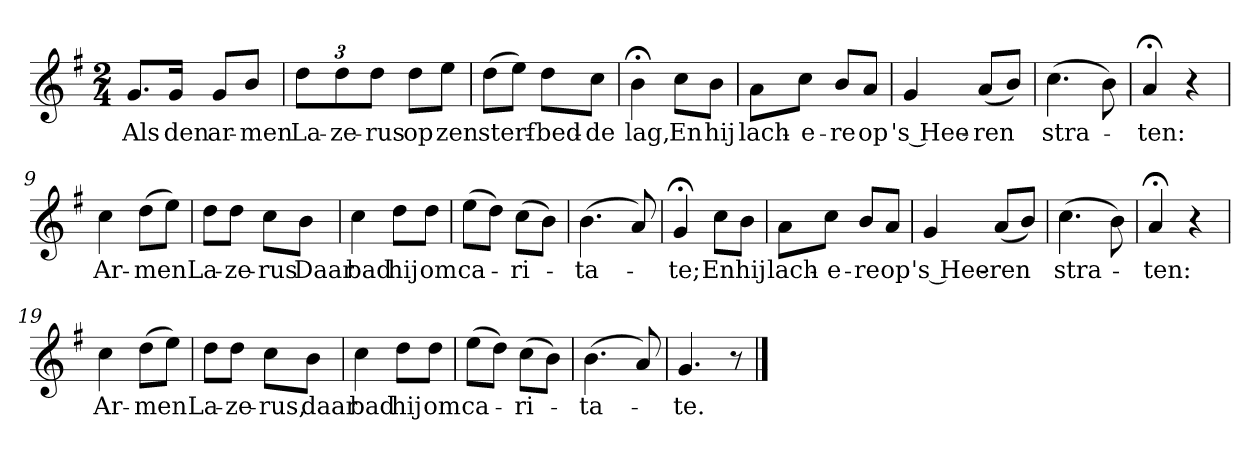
**kern	**text
*part1	*part1
*staff1	*staff1
*clefG2	*
*k[f#]	*
*G:	*
*M2/4	*
*MM120	*
=1	=1
8.g/L	Als
16g/Jk	den
8g/L	ar-
8b/J	-men
=2	=2
12dd\L	La-
12dd\	-ze-
12dd\J	-rus
8dd\L	op
8ee\J	zen
=3	=3
(8dd\L	sterf-
8ee\J)	.
8dd\L	-bed-
8cc\J	-de
=4	=4
4b;<	lag,
8cc\L	En
8b\J	hij
=5	=5
8a\L	lach-
8cc\J	-e-
8b/L	-re
8a/J	op
=6	=6
4g	's Hee-
(8a/L	-ren
8b/J)	.
=7	=7
(4.cc	stra-
8b)	.
=8	=8
4a;<	-ten:
4r	.
=9	=9
4cc	Ar-
(8dd\L	-men
8ee\J)	.
=10	=10
8dd\L	La-
8dd\J	-ze-
8cc\L	-rus
8b\J	Daar
=11	=11
4cc	bad
8dd\L	hij
8dd\J	om
=12	=12
(8ee\L	ca-
8dd\J)	.
(8cc\L	-ri-
8b\J)	.
=13	=13
(4.b	-ta-
8a)	.
=14	=14
4g;<	-te;
8cc\L	En
8b\J	hij
=15	=15
8a\L	lach-
8cc\J	-e-
8b/L	-re
8a/J	op
=16	=16
4g	's Hee-
(8a/L	-ren
8b/J)	.
=17	=17
(4.cc	stra-
8b)	.
=18	=18
4a;<	-ten:
4r	.
=19	=19
4cc	Ar-
(8dd\L	-men
8ee\J)	.
=20	=20
8dd\L	La-
8dd\J	-ze-
8cc\L	-rus,
8b\J	daar
=21	=21
4cc	bad
8dd\L	hij
8dd\J	om
=22	=22
(8ee\L	ca-
8dd\J)	.
(8cc\L	-ri-
8b\J)	.
=23	=23
(4.b	-ta-
8a)	.
=24	=24
4.g	-te.
8r	.
==	==
*-	*-
